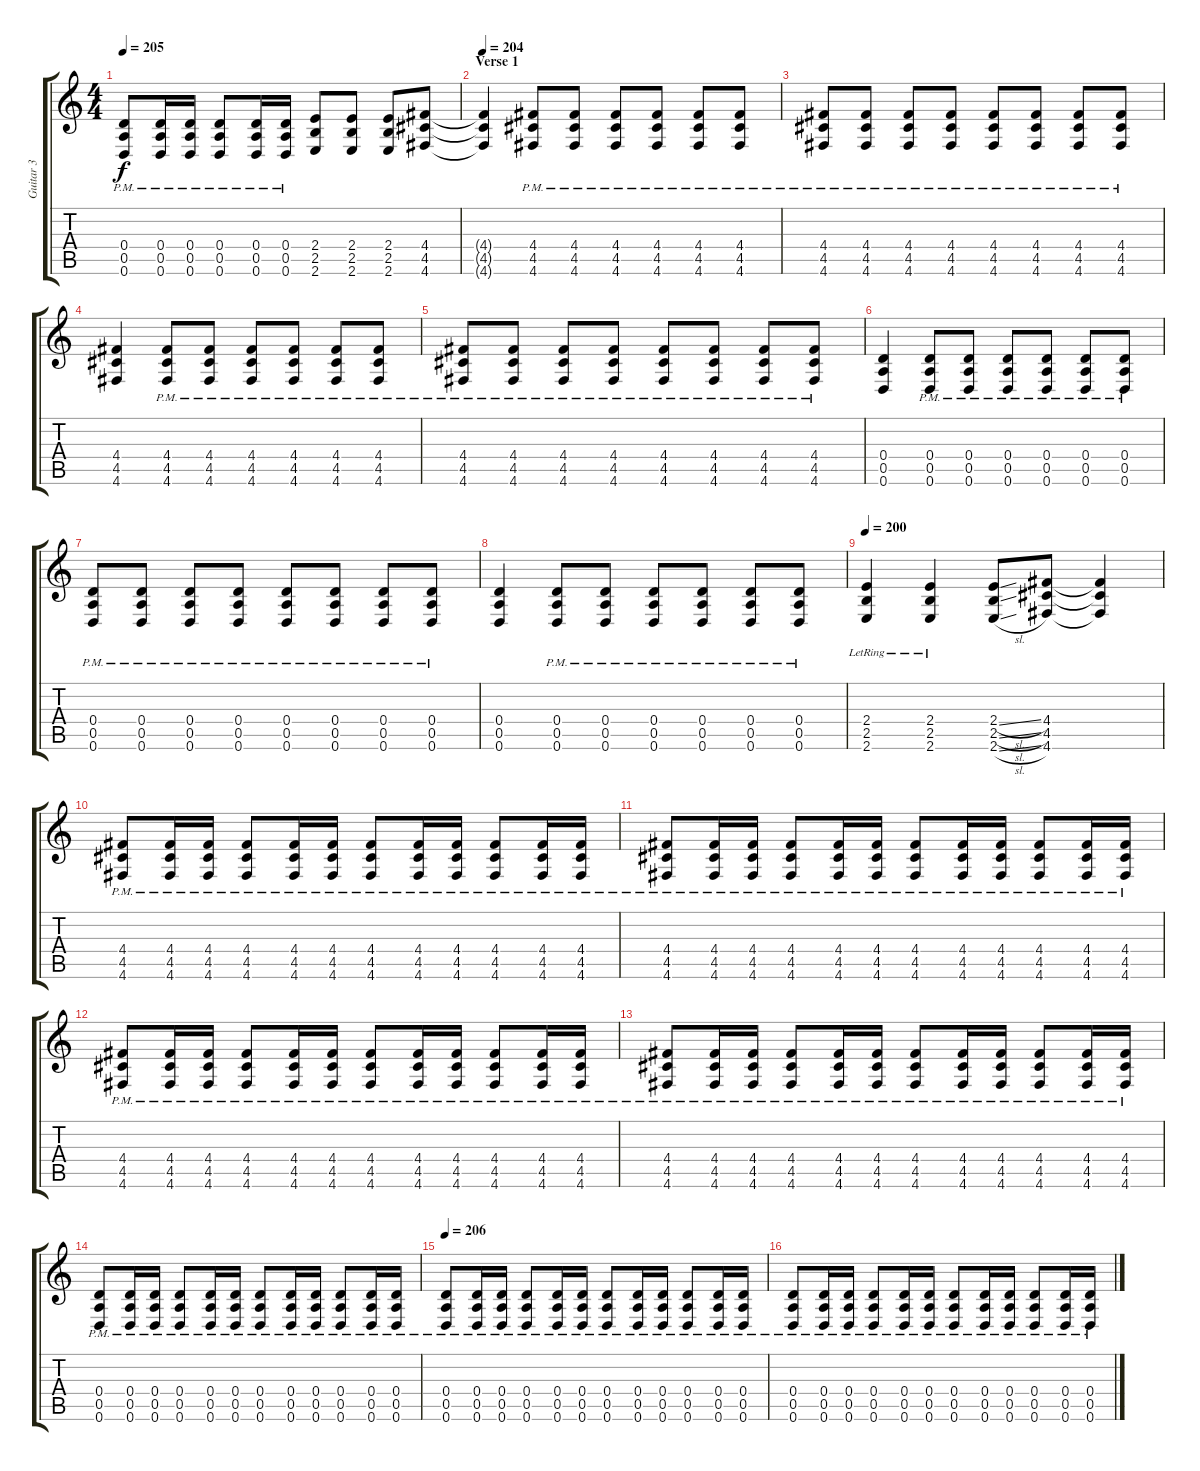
\track ("Guitar 3" "Guitar 3") {instrument overdrivenguitar}
\staff {score tabs}
\tuning (E4 B3 G3 D3 A2 D2) {hide}
\ts (4 4)
\tempo 205
\clef g2
\ks c
(0.4{pm} 0.5{pm} 0.6{pm}).8{dy f} (0.4{pm} 0.5{pm} 0.6{pm}).16 (0.4{pm} 0.5{pm} 0.6{pm}).16 (0.4{pm} 0.5{pm} 0.6{pm}).8 (0.4{pm} 0.5{pm} 0.6{pm}).16 (0.4{pm} 0.5{pm} 0.6{pm}).16 (2.4 2.5 2.6).8 (2.4 2.5 2.6).8 (2.4 2.5 2.6).8 (4.4 4.5 4.6).8 |
\section ("" "Verse 1")
\tempo 204
(4.4{t} 4.5{t} 4.6{t}).4 (4.4{pm} 4.5{pm} 4.6{pm}).8 (4.4{pm} 4.5{pm} 4.6{pm}).8 (4.4{pm} 4.5{pm} 4.6{pm}).8 (4.4{pm} 4.5{pm} 4.6{pm}).8 (4.4{pm} 4.5{pm} 4.6{pm}).8 (4.4{pm} 4.5{pm} 4.6{pm}).8 |
(4.4{pm} 4.5{pm} 4.6{pm}).8 (4.4{pm} 4.5{pm} 4.6{pm}).8 (4.4{pm} 4.5{pm} 4.6{pm}).8 (4.4{pm} 4.5{pm} 4.6{pm}).8 (4.4{pm} 4.5{pm} 4.6{pm}).8 (4.4{pm} 4.5{pm} 4.6{pm}).8 (4.4{pm} 4.5{pm} 4.6{pm}).8 (4.4{pm} 4.5{pm} 4.6{pm}).8 |
(4.4 4.5 4.6).4 (4.4{pm} 4.5{pm} 4.6{pm}).8 (4.4{pm} 4.5{pm} 4.6{pm}).8 (4.4{pm} 4.5{pm} 4.6{pm}).8 (4.4{pm} 4.5{pm} 4.6{pm}).8 (4.4{pm} 4.5{pm} 4.6{pm}).8 (4.4{pm} 4.5{pm} 4.6{pm}).8 |
(4.4{pm} 4.5{pm} 4.6{pm}).8 (4.4{pm} 4.5{pm} 4.6{pm}).8 (4.4{pm} 4.5{pm} 4.6{pm}).8 (4.4{pm} 4.5{pm} 4.6{pm}).8 (4.4{pm} 4.5{pm} 4.6{pm}).8 (4.4{pm} 4.5{pm} 4.6{pm}).8 (4.4{pm} 4.5{pm} 4.6{pm}).8 (4.4{pm} 4.5{pm} 4.6{pm}).8 |
(0.4 0.5 0.6).4 (0.4{pm} 0.5{pm} 0.6{pm}).8 (0.4{pm} 0.5{pm} 0.6{pm}).8 (0.4{pm} 0.5{pm} 0.6{pm}).8 (0.4{pm} 0.5{pm} 0.6{pm}).8 (0.4{pm} 0.5{pm} 0.6{pm}).8 (0.4{pm} 0.5{pm} 0.6{pm}).8 |
(0.4{pm} 0.5{pm} 0.6{pm}).8 (0.4{pm} 0.5{pm} 0.6{pm}).8 (0.4{pm} 0.5{pm} 0.6{pm}).8 (0.4{pm} 0.5{pm} 0.6{pm}).8 (0.4{pm} 0.5{pm} 0.6{pm}).8 (0.4{pm} 0.5{pm} 0.6{pm}).8 (0.4{pm} 0.5{pm} 0.6{pm}).8 (0.4{pm} 0.5{pm} 0.6{pm}).8 |
(0.4 0.5 0.6).4 (0.4{pm} 0.5{pm} 0.6{pm}).8 (0.4{pm} 0.5{pm} 0.6{pm}).8 (0.4{pm} 0.5{pm} 0.6{pm}).8 (0.4{pm} 0.5{pm} 0.6{pm}).8 (0.4{pm} 0.5{pm} 0.6{pm}).8 (0.4{pm} 0.5{pm} 0.6{pm}).8 |
\tempo 200
(2.4{lr} 2.5{lr} 2.6{lr}).4 (2.4{lr} 2.5{lr} 2.6{lr}).4 (2.4{sl} 2.5{sl} 2.6{sl}).8 (4.4 4.5 4.6).8 (4.4{t} 4.5{t} 4.6{t}).4 |
(4.4{pm} 4.5{pm} 4.6{pm}).8 (4.4{pm} 4.5{pm} 4.6{pm}).16 (4.4{pm} 4.5{pm} 4.6{pm}).16 (4.4{pm} 4.5{pm} 4.6{pm}).8 (4.4{pm} 4.5{pm} 4.6{pm}).16 (4.4{pm} 4.5{pm} 4.6{pm}).16 (4.4{pm} 4.5{pm} 4.6{pm}).8 (4.4{pm} 4.5{pm} 4.6{pm}).16 (4.4{pm} 4.5{pm} 4.6{pm}).16 (4.4{pm} 4.5{pm} 4.6{pm}).8 (4.4{pm} 4.5{pm} 4.6{pm}).16 (4.4{pm} 4.5{pm} 4.6{pm}).16 |
(4.4{pm} 4.5{pm} 4.6{pm}).8 (4.4{pm} 4.5{pm} 4.6{pm}).16 (4.4{pm} 4.5{pm} 4.6{pm}).16 (4.4{pm} 4.5{pm} 4.6{pm}).8 (4.4{pm} 4.5{pm} 4.6{pm}).16 (4.4{pm} 4.5{pm} 4.6{pm}).16 (4.4{pm} 4.5{pm} 4.6{pm}).8 (4.4{pm} 4.5{pm} 4.6{pm}).16 (4.4{pm} 4.5{pm} 4.6{pm}).16 (4.4{pm} 4.5{pm} 4.6{pm}).8 (4.4{pm} 4.5{pm} 4.6{pm}).16 (4.4{pm} 4.5{pm} 4.6{pm}).16 |
(4.4{pm} 4.5{pm} 4.6{pm}).8 (4.4{pm} 4.5{pm} 4.6{pm}).16 (4.4{pm} 4.5{pm} 4.6{pm}).16 (4.4{pm} 4.5{pm} 4.6{pm}).8 (4.4{pm} 4.5{pm} 4.6{pm}).16 (4.4{pm} 4.5{pm} 4.6{pm}).16 (4.4{pm} 4.5{pm} 4.6{pm}).8 (4.4{pm} 4.5{pm} 4.6{pm}).16 (4.4{pm} 4.5{pm} 4.6{pm}).16 (4.4{pm} 4.5{pm} 4.6{pm}).8 (4.4{pm} 4.5{pm} 4.6{pm}).16 (4.4{pm} 4.5{pm} 4.6{pm}).16 |
(4.4{pm} 4.5{pm} 4.6{pm}).8 (4.4{pm} 4.5{pm} 4.6{pm}).16 (4.4{pm} 4.5{pm} 4.6{pm}).16 (4.4{pm} 4.5{pm} 4.6{pm}).8 (4.4{pm} 4.5{pm} 4.6{pm}).16 (4.4{pm} 4.5{pm} 4.6{pm}).16 (4.4{pm} 4.5{pm} 4.6{pm}).8 (4.4{pm} 4.5{pm} 4.6{pm}).16 (4.4{pm} 4.5{pm} 4.6{pm}).16 (4.4{pm} 4.5{pm} 4.6{pm}).8 (4.4{pm} 4.5{pm} 4.6{pm}).16 (4.4{pm} 4.5{pm} 4.6{pm}).16 |
(0.4{pm} 0.5{pm} 0.6{pm}).8 (0.4{pm} 0.5{pm} 0.6{pm}).16 (0.4{pm} 0.5{pm} 0.6{pm}).16 (0.4{pm} 0.5{pm} 0.6{pm}).8 (0.4{pm} 0.5{pm} 0.6{pm}).16 (0.4{pm} 0.5{pm} 0.6{pm}).16 (0.4{pm} 0.5{pm} 0.6{pm}).8 (0.4{pm} 0.5{pm} 0.6{pm}).16 (0.4{pm} 0.5{pm} 0.6{pm}).16 (0.4{pm} 0.5{pm} 0.6{pm}).8 (0.4{pm} 0.5{pm} 0.6{pm}).16 (0.4{pm} 0.5{pm} 0.6{pm}).16 |
\tempo 206
(0.4{pm} 0.5{pm} 0.6{pm}).8 (0.4{pm} 0.5{pm} 0.6{pm}).16 (0.4{pm} 0.5{pm} 0.6{pm}).16 (0.4{pm} 0.5{pm} 0.6{pm}).8 (0.4{pm} 0.5{pm} 0.6{pm}).16 (0.4{pm} 0.5{pm} 0.6{pm}).16 (0.4{pm} 0.5{pm} 0.6{pm}).8 (0.4{pm} 0.5{pm} 0.6{pm}).16 (0.4{pm} 0.5{pm} 0.6{pm}).16 (0.4{pm} 0.5{pm} 0.6{pm}).8 (0.4{pm} 0.5{pm} 0.6{pm}).16 (0.4{pm} 0.5{pm} 0.6{pm}).16 |
(0.4{pm} 0.5{pm} 0.6{pm}).8 (0.4{pm} 0.5{pm} 0.6{pm}).16 (0.4{pm} 0.5{pm} 0.6{pm}).16 (0.4{pm} 0.5{pm} 0.6{pm}).8 (0.4{pm} 0.5{pm} 0.6{pm}).16 (0.4{pm} 0.5{pm} 0.6{pm}).16 (0.4{pm} 0.5{pm} 0.6{pm}).8 (0.4{pm} 0.5{pm} 0.6{pm}).16 (0.4{pm} 0.5{pm} 0.6{pm}).16 (0.4{pm} 0.5{pm} 0.6{pm}).8 (0.4{pm} 0.5{pm} 0.6{pm}).16 (0.4{pm} 0.5{pm} 0.6{pm}).16
